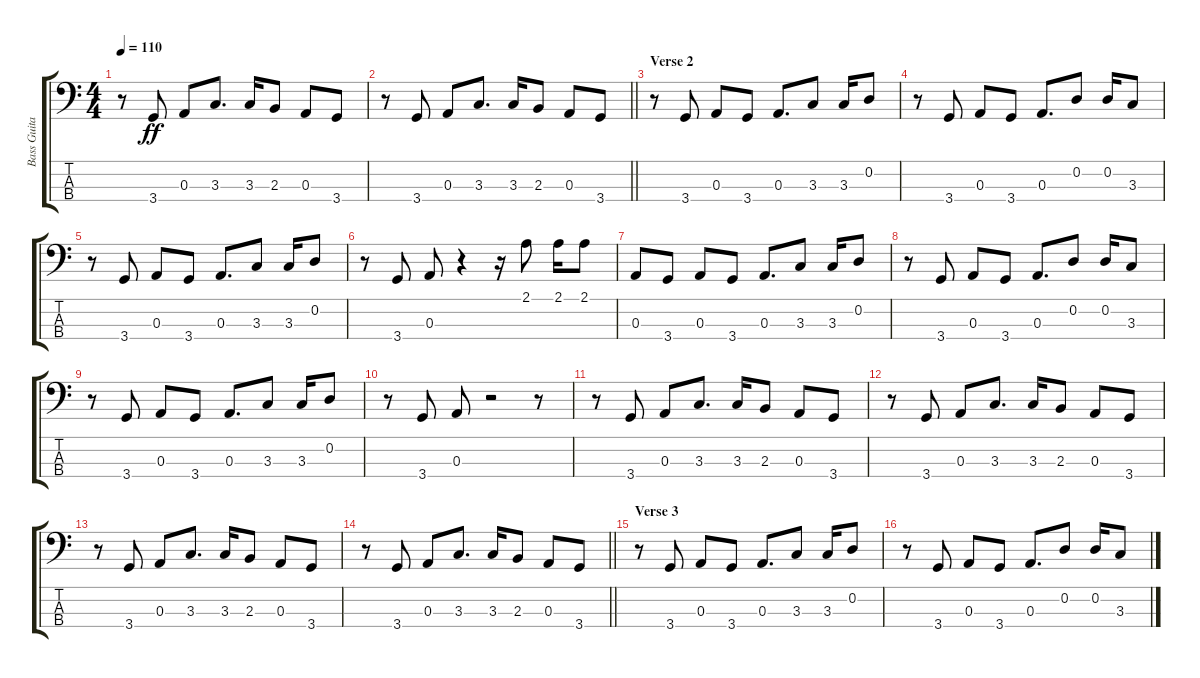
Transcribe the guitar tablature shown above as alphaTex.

\track ("Bass Guitar" "Bass Guita") {instrument fretlessbass}
\staff {score tabs}
\tuning (G2 D2 A1 E1) {hide}
\ts (4 4)
\tempo 110
\clef f4
\ks c
r.8{dy ff} 3.4.8 0.3.8 3.3.8{d} 3.3.16 2.3.8 0.3.8 3.4.8 |
\barLineRight lightlight
r.8 3.4.8 0.3.8 3.3.8{d} 3.3.16 2.3.8 0.3.8 3.4.8 |
\section ("" "Verse 2")
r.8 3.4.8 0.3.8 3.4.8 0.3.8{d} 3.3.8 3.3.16 0.2.8 |
r.8 3.4.8 0.3.8 3.4.8 0.3.8{d} 0.2.8 0.2.16 3.3.8 |
r.8 3.4.8 0.3.8 3.4.8 0.3.8{d} 3.3.8 3.3.16 0.2.8 |
r.8 3.4.8 0.3.8 r.4 r.16 2.1.8 2.1.16 2.1.8 |
0.3.8 3.4.8 0.3.8 3.4.8 0.3.8{d} 3.3.8 3.3.16 0.2.8 |
r.8 3.4.8 0.3.8 3.4.8 0.3.8{d} 0.2.8 0.2.16 3.3.8 |
r.8 3.4.8 0.3.8 3.4.8 0.3.8{d} 3.3.8 3.3.16 0.2.8 |
r.8 3.4.8 0.3.8 r.2 r.8 |
r.8 3.4.8 0.3.8 3.3.8{d} 3.3.16 2.3.8 0.3.8 3.4.8 |
r.8 3.4.8 0.3.8 3.3.8{d} 3.3.16 2.3.8 0.3.8 3.4.8 |
r.8 3.4.8 0.3.8 3.3.8{d} 3.3.16 2.3.8 0.3.8 3.4.8 |
\barLineRight lightlight
r.8 3.4.8 0.3.8 3.3.8{d} 3.3.16 2.3.8 0.3.8 3.4.8 |
\section ("" "Verse 3")
r.8 3.4.8 0.3.8 3.4.8 0.3.8{d} 3.3.8 3.3.16 0.2.8 |
r.8 3.4.8 0.3.8 3.4.8 0.3.8{d} 0.2.8 0.2.16 3.3.8
